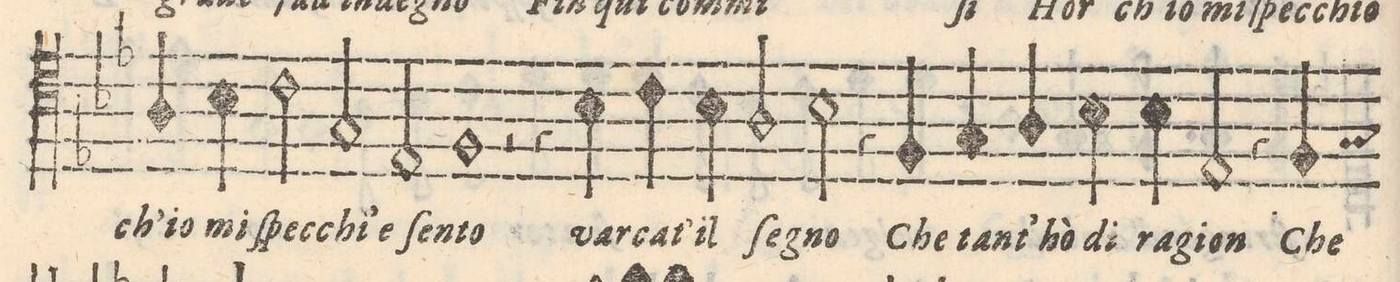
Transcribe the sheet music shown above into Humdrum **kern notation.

**kern	**text
*I"QVINTO	*
*clefC4	*
*k[e-b-]	*
*met(C|)	*
*M2/2	*
4A/	ch'io
4B-\	mi
2c\	ſpe-
=32-	=32-
2G/	-cchi'e
2E-/	ſen-
=33-	=33-
1F	-to
=34-	=34-
2r	.
4r	.
4B-\	var-
=35-	=35-
4c\	-cat'
4B-\	il
2A/	ſe-
=36-	=36-
2B-\	-gno
4r	.
4F/	Che
=37-	=37-
4G/	tant-
4A/	-'ho
4B-\	di
4B-\	ra-
=38-	=38-
2E-/	-gion
4r	.
4F/	Che
=39-	=39-
*-	*-
